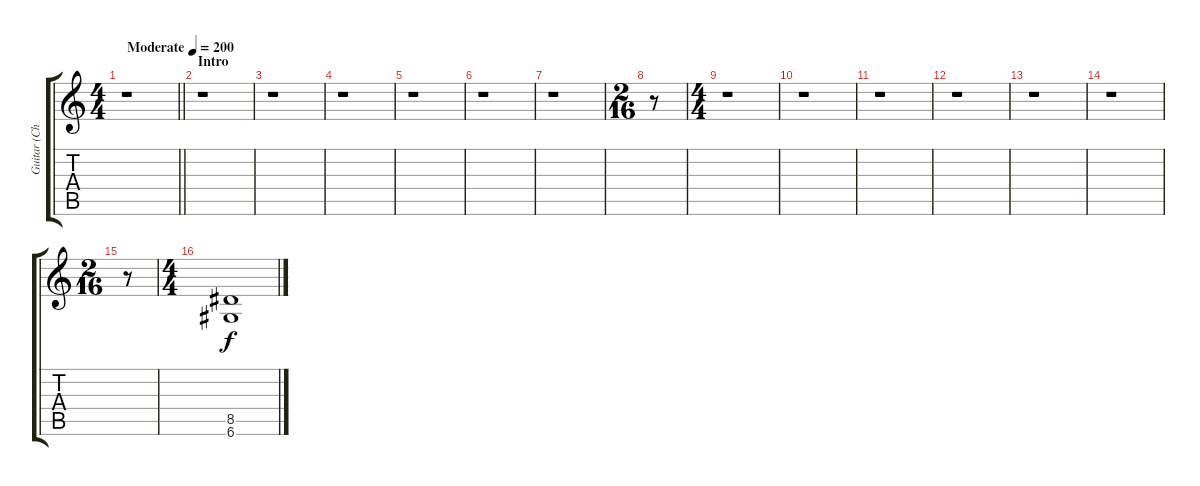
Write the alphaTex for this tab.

\track ("Guitar (Chord)" "Guitar (Ch") {instrument distortionguitar}
\staff {score tabs}
\tuning (D4 A3 F3 C3 G2 D2) {hide}
\ts (4 4)
\tempo (200 "Moderate")
\clef g2
\barLineRight lightlight
\ks c
r.1{dy f instrument distortionguitar} |
\section ("" "Intro")
r.1 |
r.1 |
r.1 |
r.1 |
r.1 |
r.1 |
\ts (2 16)
r.8 |
\ts (4 4)
r.1 |
r.1 |
r.1 |
r.1 |
r.1 |
r.1 |
\ts (2 16)
r.8 |
\ts (4 4)
(8.5 6.6).1
